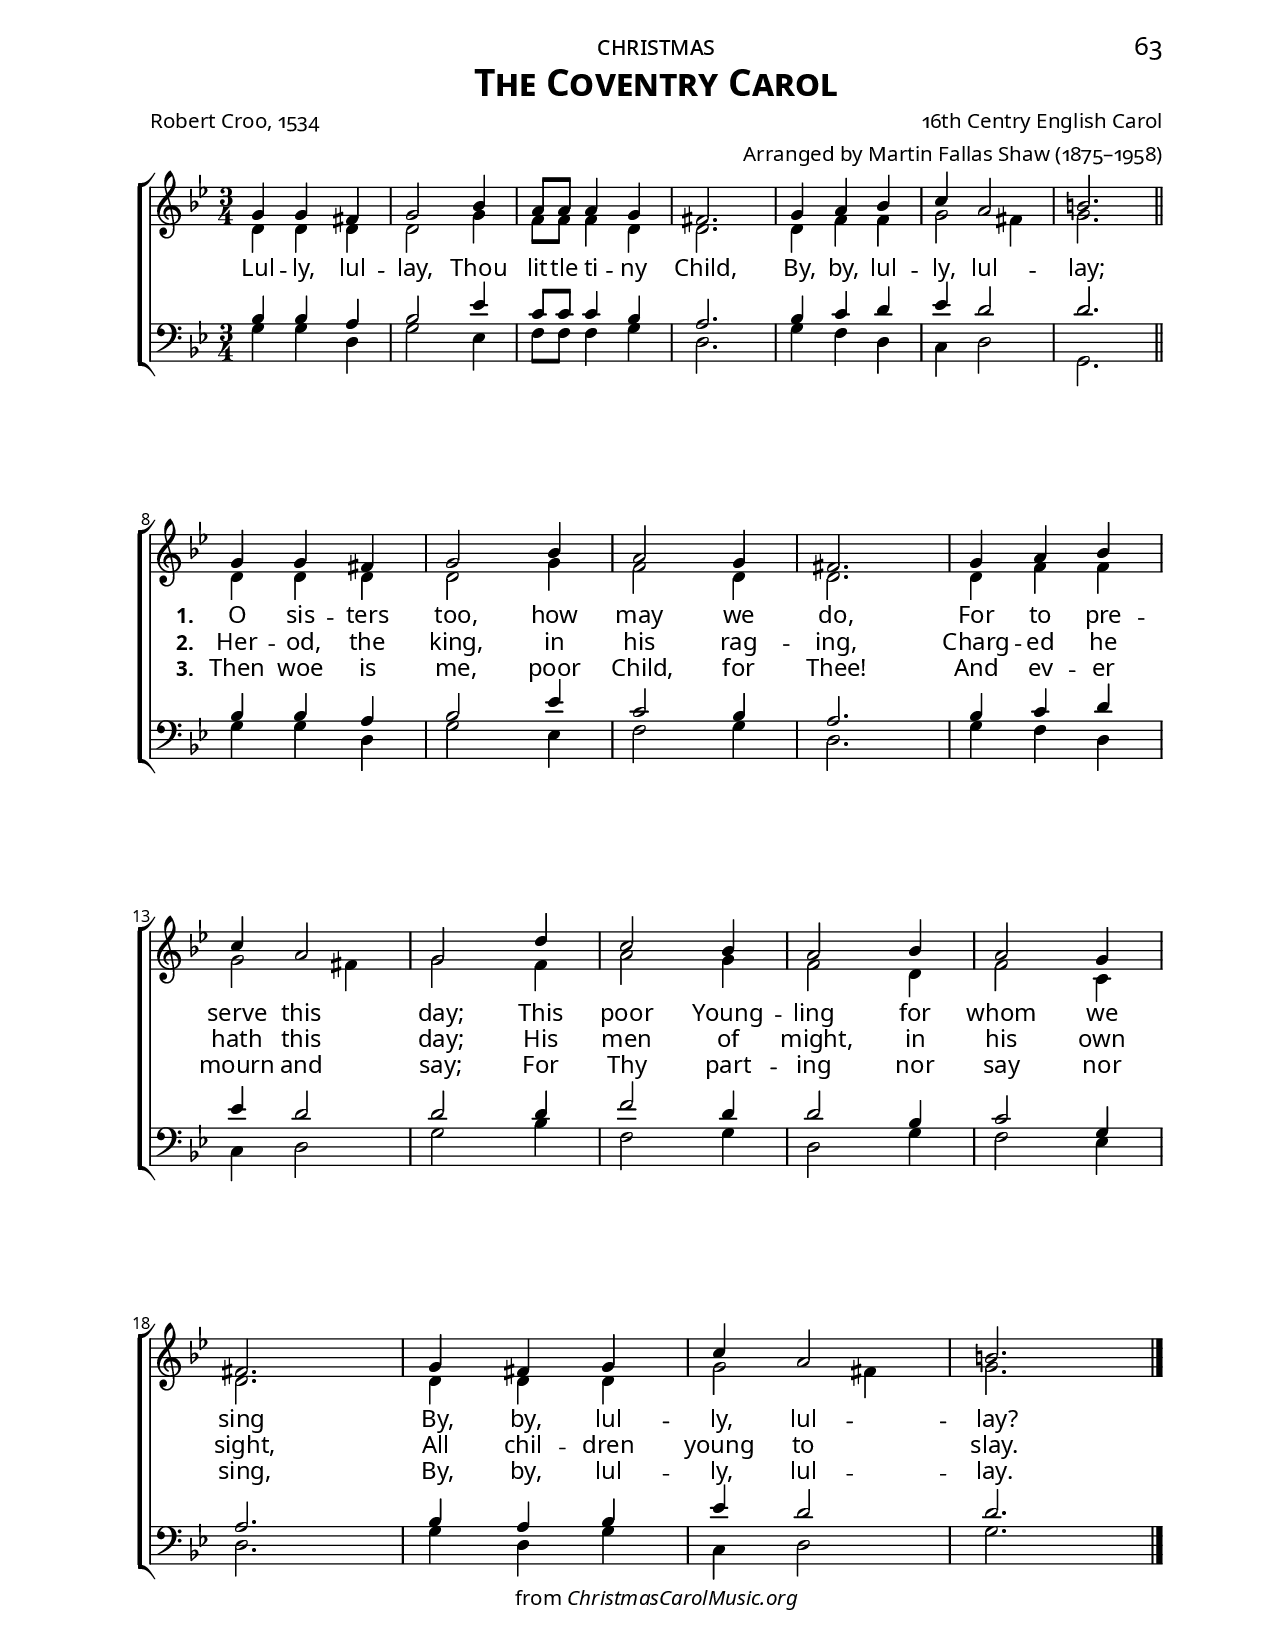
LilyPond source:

\version "2.24.0"
\include "util.ly"
\header {
  title = \markup{\override #'(font-name . "Garamond Premier Pro Semibold"){ \abs-fontsize #18 \smallCapsOldStyle"The Coventry Carol"}}
  poet = \markup\oldStyleNum"Robert Croo, 1534"
  composer = \markup\oldStyleNum"16th Centry English Carol"
  arranger = \markup\oldStyleNum"Arranged by Martin Fallas Shaw (1875–1958)"
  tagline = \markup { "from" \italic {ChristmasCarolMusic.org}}
}
\paper {
  paper-height = 11\in
  paper-width = 8.5\in
  indent = 0\in
  %system-system-spacing = #'((basic-distance . 10) (padding . 0))
  %system-system-spacing =
  %  #'((basic-distance . 0)
  %     (minimum-distance . 0)
  %     (padding . -0.35)
  %     (stretchability . 100))
  ragged-last-bottom = ##f
  ragged-bottom = ##f
  two-sided = ##t
  inner-margin = 1\in
  outer-margin = 0.75\in
  top-margin = 0.26\in
  bottom-margin = 0.25\in
  first-page-number = #063
  print-first-page-number = ##t
  headerLine = \markup{\override #'(font-name . "Garamond Premier Pro") \smallCapsOldStyle"christmas"}
  oddHeaderMarkup = \markup\fill-line{
     \override #'(font-name . "Garamond Premier Pro")\abs-fontsize #12.5
     \combine 
        \fill-line{"" \if \should-print-page-number
        \oldStylePageNum""
        }
        \fill-line{\headerLine}
  }
  evenHeaderMarkup = \markup {
     \override #'(font-name . "Garamond Premier Pro")\abs-fontsize #12.5
     \combine
        \if \should-print-page-number
        \oldStylePageNum""
        \fill-line{\headerLine}
  }
}
#(set-global-staff-size 18) \paper{ #(define fonts (make-pango-font-tree "Garamond Premier Pro" "Garamond Premier Pro" "Garamond Premier Pro" (/ 18 20))) }
global = {
  \key bes \major
  \time 3/4
}

sopMusic = \relative c'' {
  g4 g fis |
  g2 bes4 |
  a8 a a4 g |
  fis2. |
  g4 a bes |
  c a2 |
  b2. \bar "||" \break
  
  g4 g fis |
  g2 bes4 |
  a2 g4 |
  fis2. |
  g4 a bes | \break
  c a2 |
  g2 d'4 |
  
  c2 bes4 |
  a2 bes4 |
  a2 g4 | \break
  fis2. |
  g4 fis g |
  c a2 |
  b2. \bar "|."
}
sopWords = \lyricmode {
  
}

altoMusic = \relative c' {
  d4 d d |
  d2 g4 |
  f8 f f4 d |
  d2. |
  d4 f f |
  g2 fis4 |
  g2. |
  
  d4 d d |
  d2 g4 |
  f2 d4 |
  d2. |
  d4 f f |
  g2 fis4 |
  g2 f4 |
  
  a2 g4 |
  f2 d4 |
  f2 c4 |
  d2. |
  d4 d d |
  g2 fis4 |
  g2. \bar "|."
}
altoWords = \lyricmode {
  \dropLyricsXI
  Lul -- ly, lul -- lay, Thou lit -- tle ti -- ny Child,
  By, by, lul -- ly, lul -- lay;
  
  \set stanza = #"1. "
  O sis -- ters too, how may we do,
  For to pre -- serve this day;
  This poor Young -- ling for whom we sing
  By, by, lul -- ly, lul -- lay?
}
altoWordsII = \lyricmode {
  \dropLyricsXI
  \repeat unfold 16 { \skip 1 }
  \set stanza = #"2. "
  Her -- od, the king, in his rag -- ing,
  Charg -- ed he hath this day;
  His men of might, in his own sight,
  All chil -- dren young to slay.
}
altoWordsIII = \lyricmode {
  \dropLyricsXI
  \repeat unfold 16 { \skip 1 }
  \set stanza = #"3. "
  Then woe is me, poor Child, for Thee!
  And ev -- er mourn and say;
  For Thy part -- ing nor say nor sing,
  By, by, lul -- ly, lul -- lay.
}
altoWordsIV = \lyricmode {
  \repeat unfold 2 { \skip 1 }
  \set stanza = #"4. "
  
}

tenorMusic = \relative c' {
  bes4 bes a |
  bes2 ees4 |
  c8 c c4 bes |
  a2. |
  bes4 c d |
  ees4 d2 |
  d2. |
  
  bes4 bes a |
  bes2 ees4 |
  c2 bes4 |
  a2. |
  bes4 c d |
  ees4 d2 |
  d d4 |
  
  f2 d4 |
  d2 bes4 |
  c2 g4 |
  a2. |
  bes4 a bes |
  ees d2 |
  d2. \bar "|."
}
tenorWords = \lyricmode {

}

bassMusic = \relative c' {
  g4 g d |
  g2 ees4 |
  f8 f f4 g |
  d2. |
  g4 f d |
  c d2 |
  g,2. |
  
  g'4 g d |
  g2 ees4 |
  f2 g4 |
  d2. |
  g4 f d |
  c d2 |
  g bes4 |
  
  f2 g4 |
  d2 g4 |
  f2 ees4 |
  d2. |
  g4 d g |
  c, d2 |
  g2. \bar "|."
}
bassWords = \lyricmode {

}

\score {
  <<
   \new ChoirStaff <<
%    \new Lyrics = sopranos \with { \override VerticalAxisGroup.nonstaff-relatedstaff-spacing = #'((basic-distance . 1)) }
    \new Staff = women <<
      \new Voice = "sopranos" { \voiceOne << \global \sopMusic >> }
      \new Voice = "altos" { \voiceTwo << \global \altoMusic >> }
    >>
    \new Lyrics \with { alignAboveContext = #"women" \override VerticalAxisGroup.nonstaff-relatedstaff-spacing = #'((basic-distance . 1))} \lyricsto "sopranos" \sopWords
    \new Lyrics = "altosIV"  \with { alignBelowContext = #"women" } \lyricsto "sopranos" \altoWordsIV
    \new Lyrics = "altosIII"  \with { alignBelowContext = #"women" } \lyricsto "sopranos" \altoWordsIII
    \new Lyrics = "altosII"  \with { alignBelowContext = #"women" } \lyricsto "sopranos" \altoWordsII
    \new Lyrics = "altos"  \with { alignBelowContext = #"women" \override VerticalAxisGroup.nonstaff-relatedstaff-spacing = #'((padding . -0.5)) } \lyricsto "sopranos" \altoWords
   \new Staff = men <<
      \clef bass
      \new Voice = "tenors" { \voiceOne << \global \tenorMusic >> }
      \new Voice = "basses" { \voiceTwo << \global \bassMusic >> }
    >>
    \new Lyrics \with { alignAboveContext = #"men" \override VerticalAxisGroup.nonstaff-relatedstaff-spacing = #'((basic-distance . 1)) } \lyricsto "tenors" \tenorWords
    \new Lyrics \with { alignBelowContext = #"men" \override VerticalAxisGroup.nonstaff-relatedstaff-spacing = #'((basic-distance . 1)) } \lyricsto "basses" \bassWords
  >>
%    \new PianoStaff << \new Staff { \new Voice { \pianoRH } } \new Staff { \clef "bass" \pianoLH } >>
  >>
  \layout {
  \context {
    \Lyrics
    \override LyricText.font-size = #1.3
  }
    \context {
      \Score
      %\override SpacingSpanner.base-shortest-duration = #(ly:make-moment 1/8)
      %\override SpacingSpanner.common-shortest-duration = #(ly:make-moment 1/4)
    }
    \context {
      % Remove all empty staves
      % \Staff \RemoveEmptyStaves \override VerticalAxisGroup.remove-first = ##t
    }
    \context {
      \Lyrics
      \override LyricText.X-offset = #center-on-word
    }
  }
}

